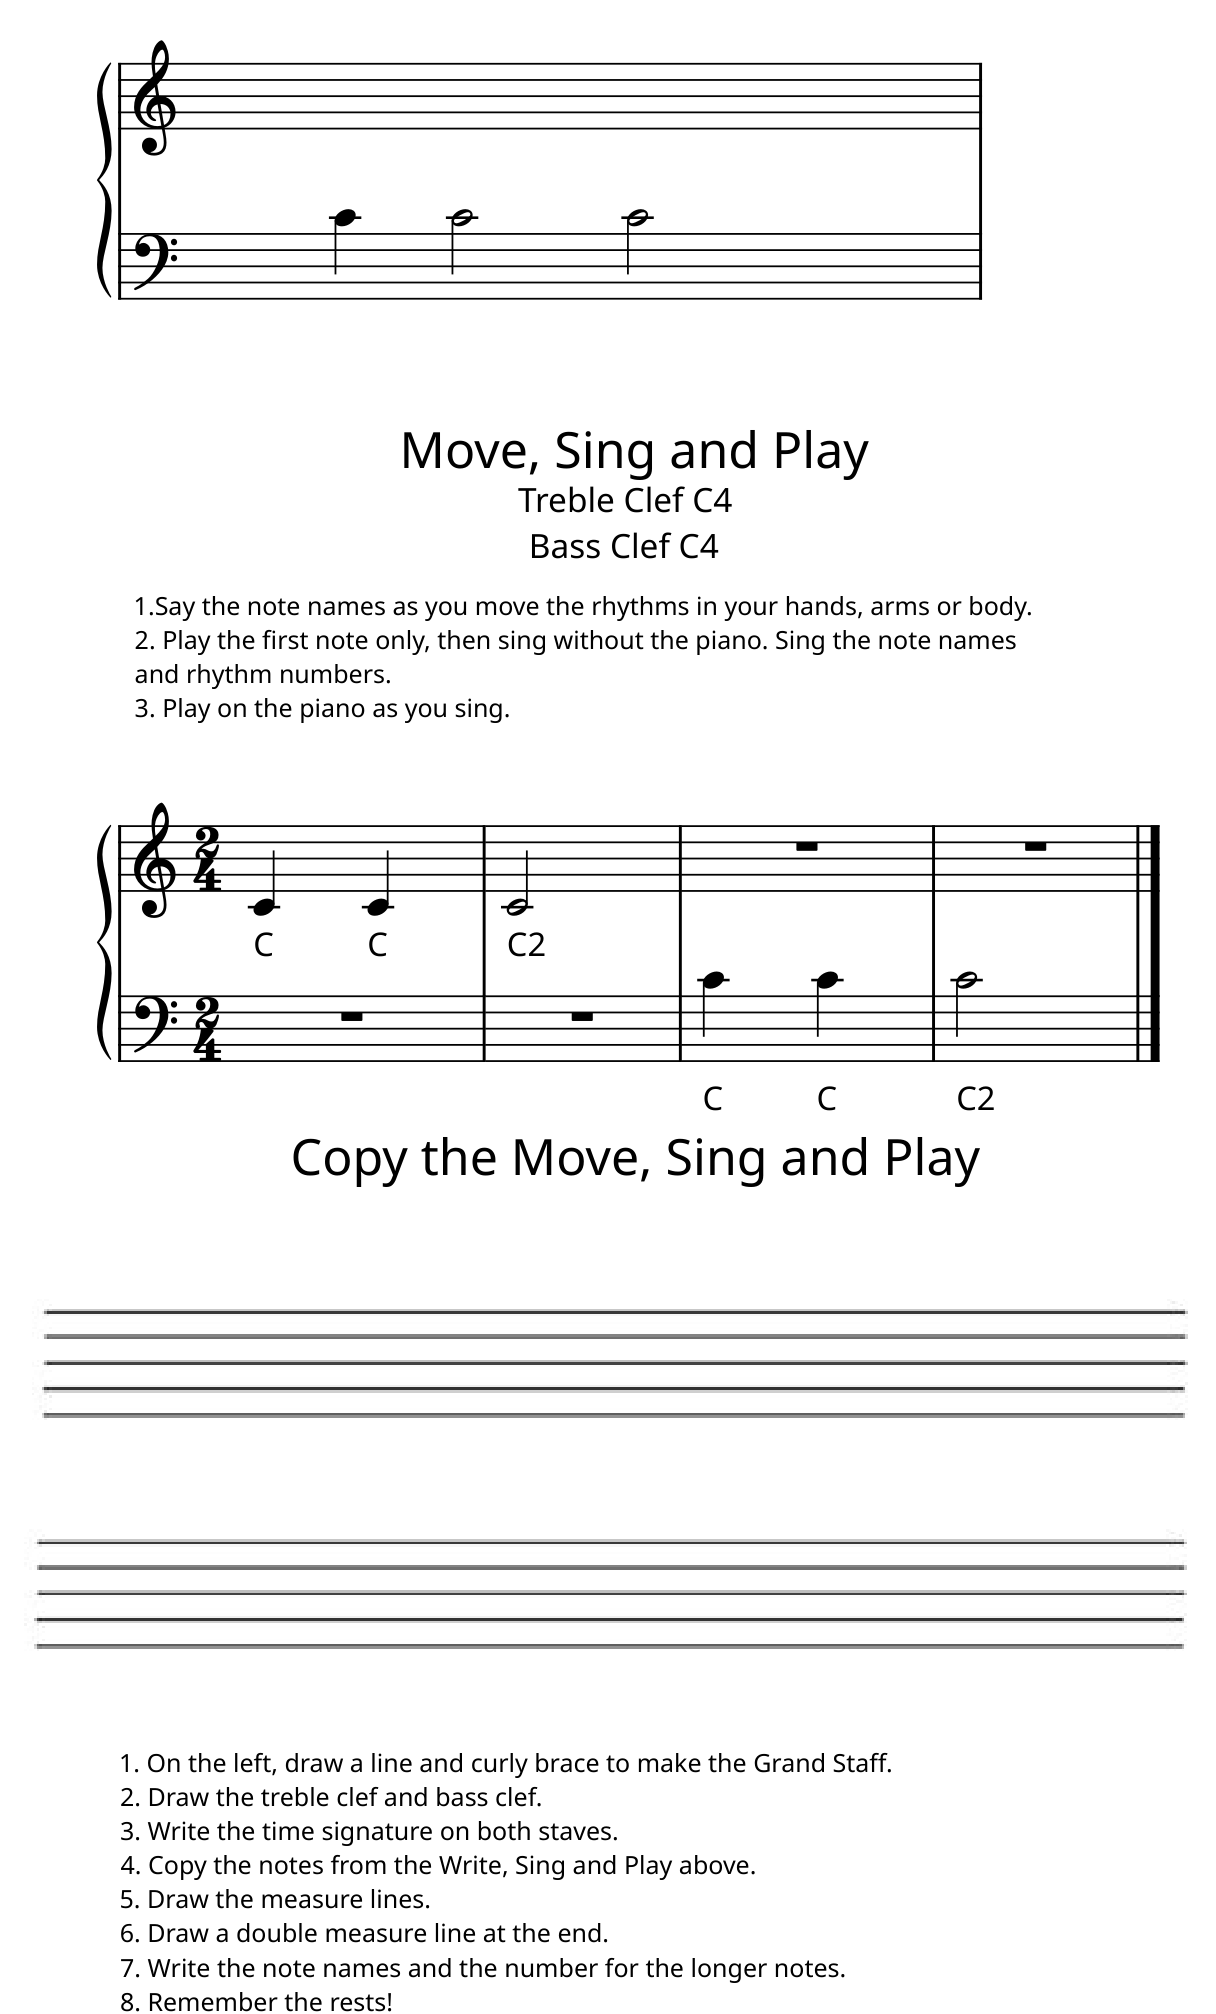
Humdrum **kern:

**kern	**text	**kern	**text	**kern	**kern
*part2	*part2	*part2	*part2	*part1	*part1
*staff4	*staff4	*staff3	*staff3	*staff2	*staff1
*I"Piano	*	*	*	*I"Piano	*
*I'Pno	*	*	*	*I'Pno	*
!!LO:PB:g=z
*clefF4	*	*clefG2	*	*clefF4	*clefG2
*k[]	*	*k[]	*	*k[]	*k[]
*M8/4	*	*M8/4	*	*M8/4	*M8/4
=6	=6	=6	=6	=6	=6
4ryy	.	0ryy	.	0r	0r
4c\	.	.	.	.	.
2c\	.	.	.	.	.
2c\	.	.	.	.	.
2ryy	.	.	.	.	.
!!LO:LB:g=z
=7	=7	=7	=7	=7	=7
*M2/4	*	*M2/4	*	*M2/4	*M2/4
!	!	!	!LO:LY:b	!	!
2r	.	4c/	C	2r	2r
!	!	!	!LO:LY:b	!	!
.	.	4c/	C	.	.
=8	=8	=8	=8	=8	=8
!	!	!	!LO:LY:b	!	!
2r	.	2c/	C2	2r	2r
=9	=9	=9	=9	=9	=9
!	!LO:LY:b	!	!	!	!
4c\	C	2r	.	2r	2r
!	!LO:LY:b	!	!	!	!
4c\	C	.	.	.	.
=10	=10	=10	=10	=10	=10
!	!LO:LY:b	!	!	!	!
2c\	C2	2r	.	2r	2r
==	==	==	==	==	==
*-	*-	*-	*-	*-	*-
